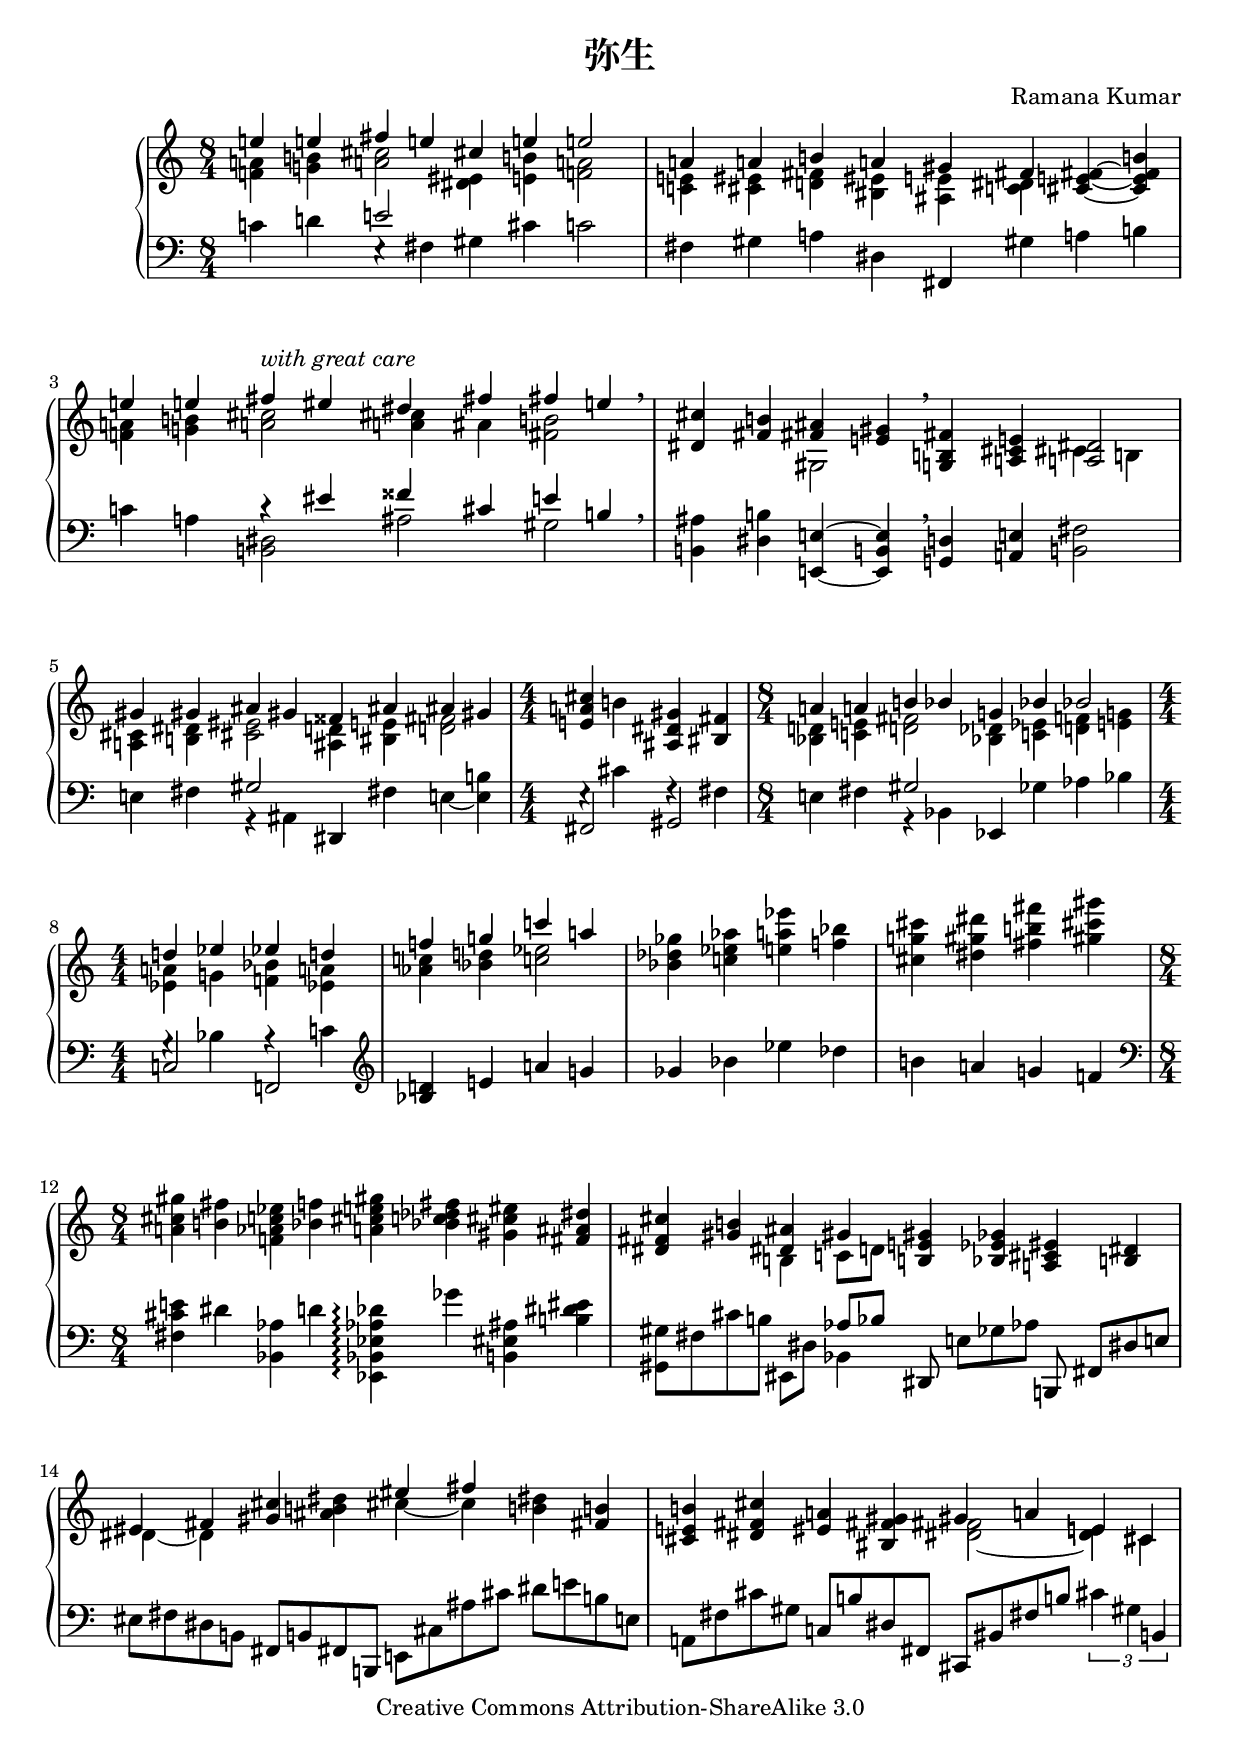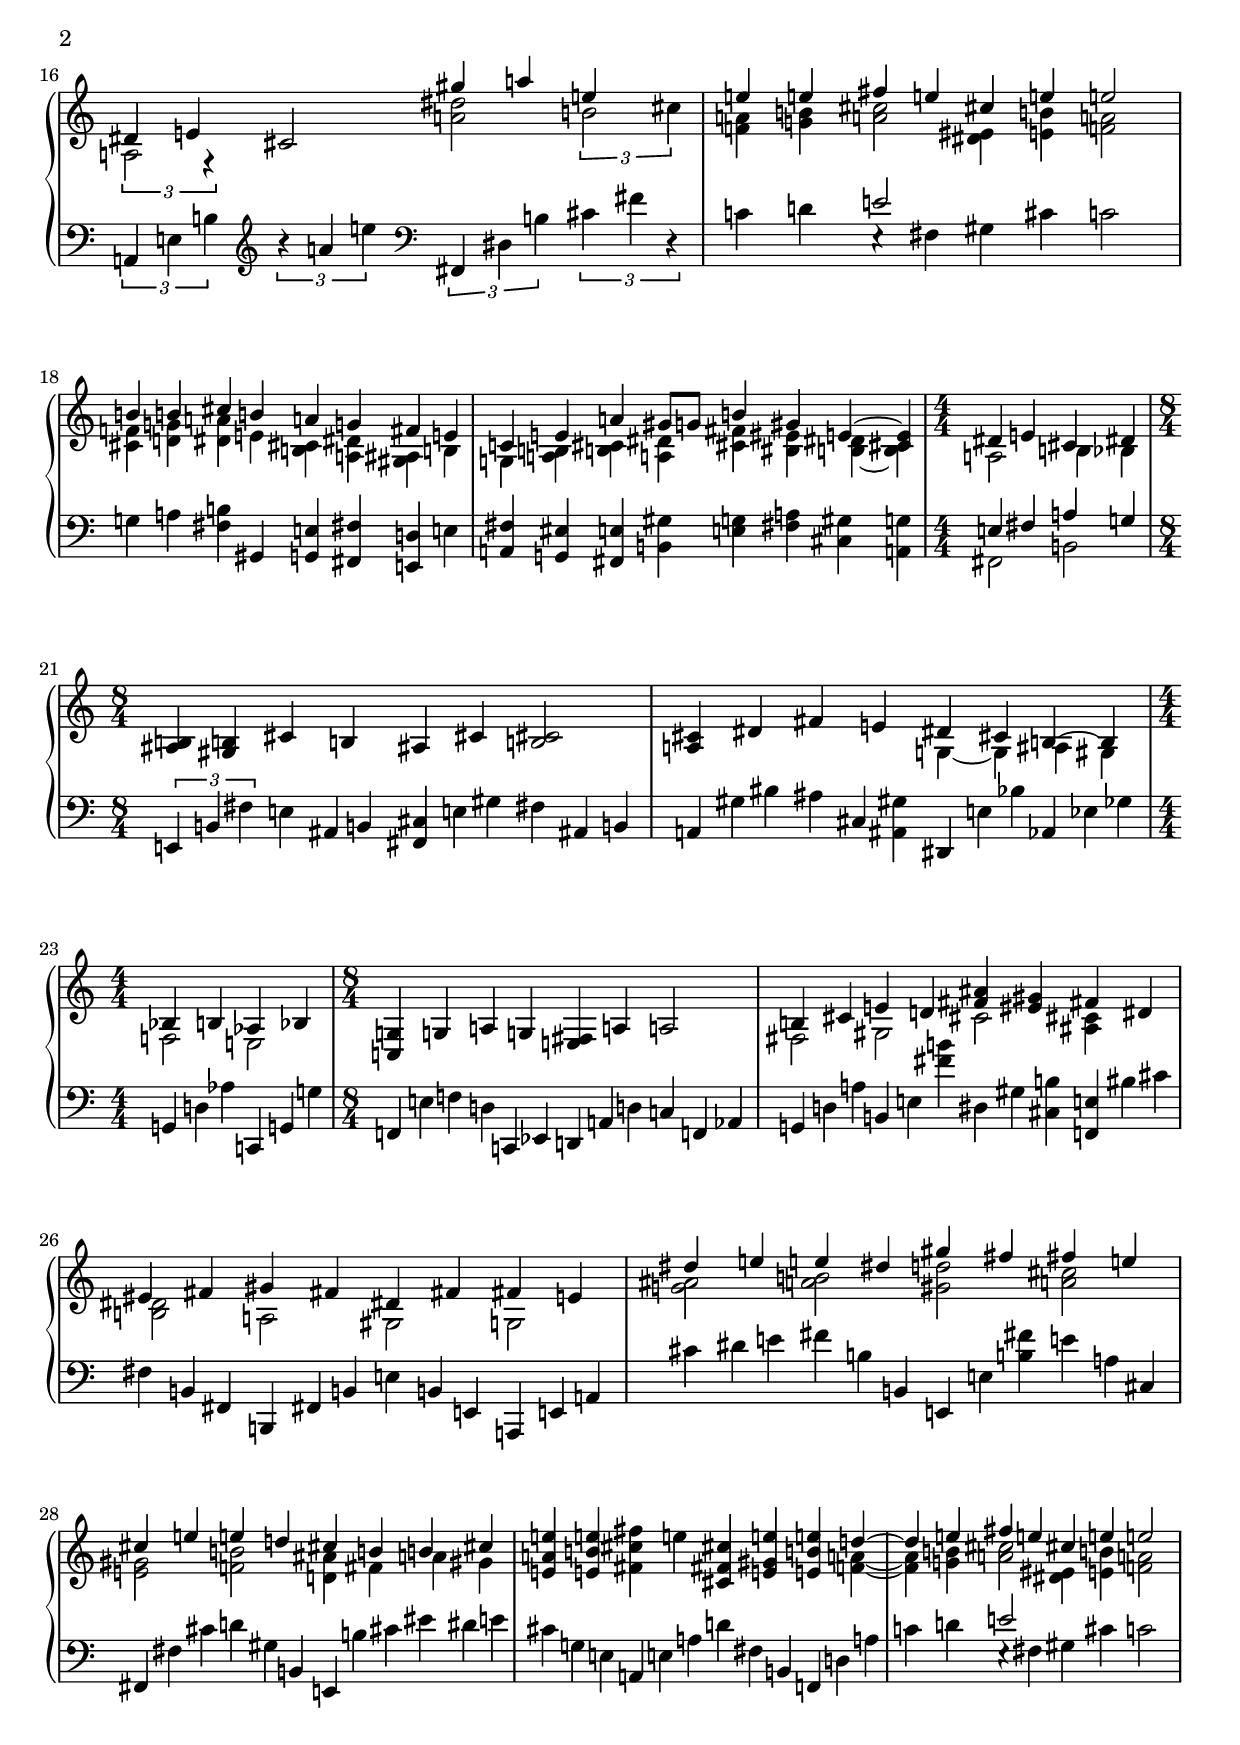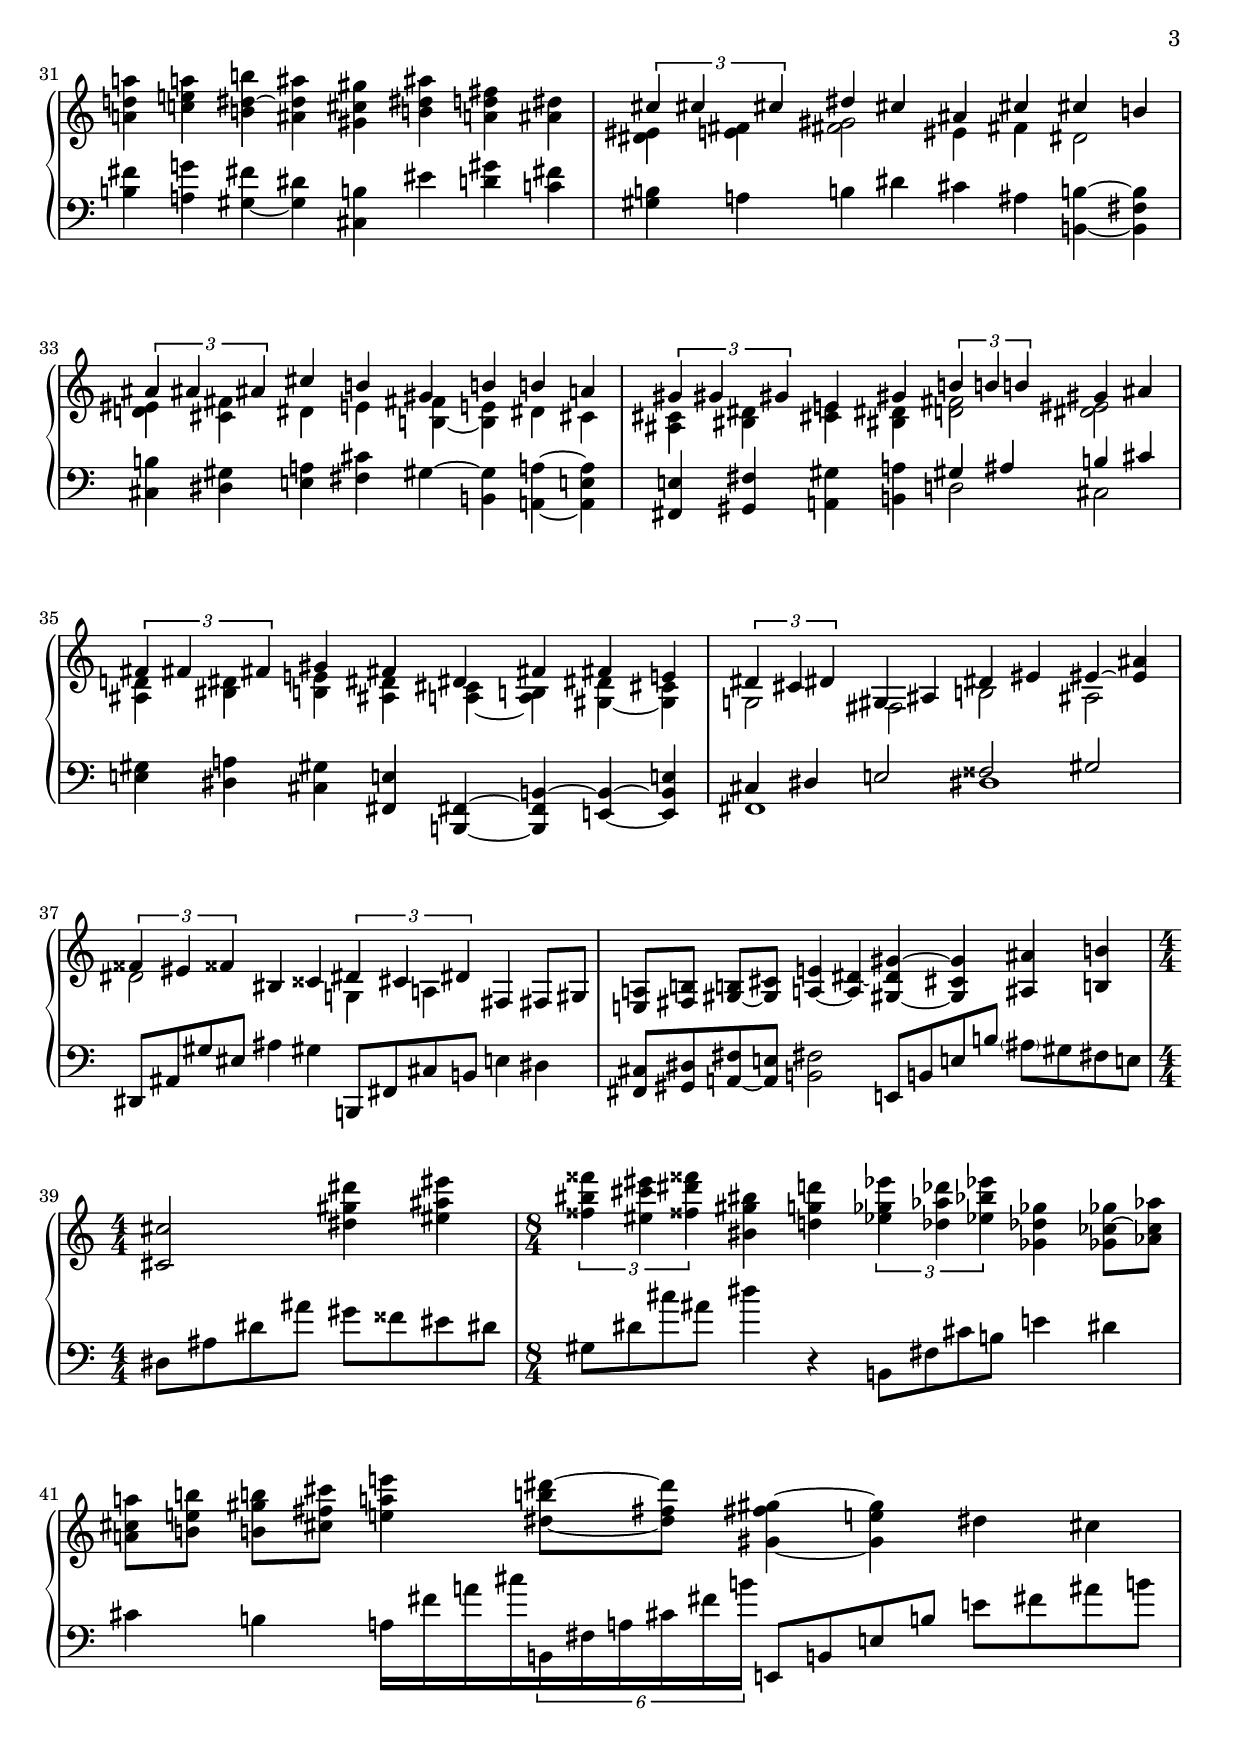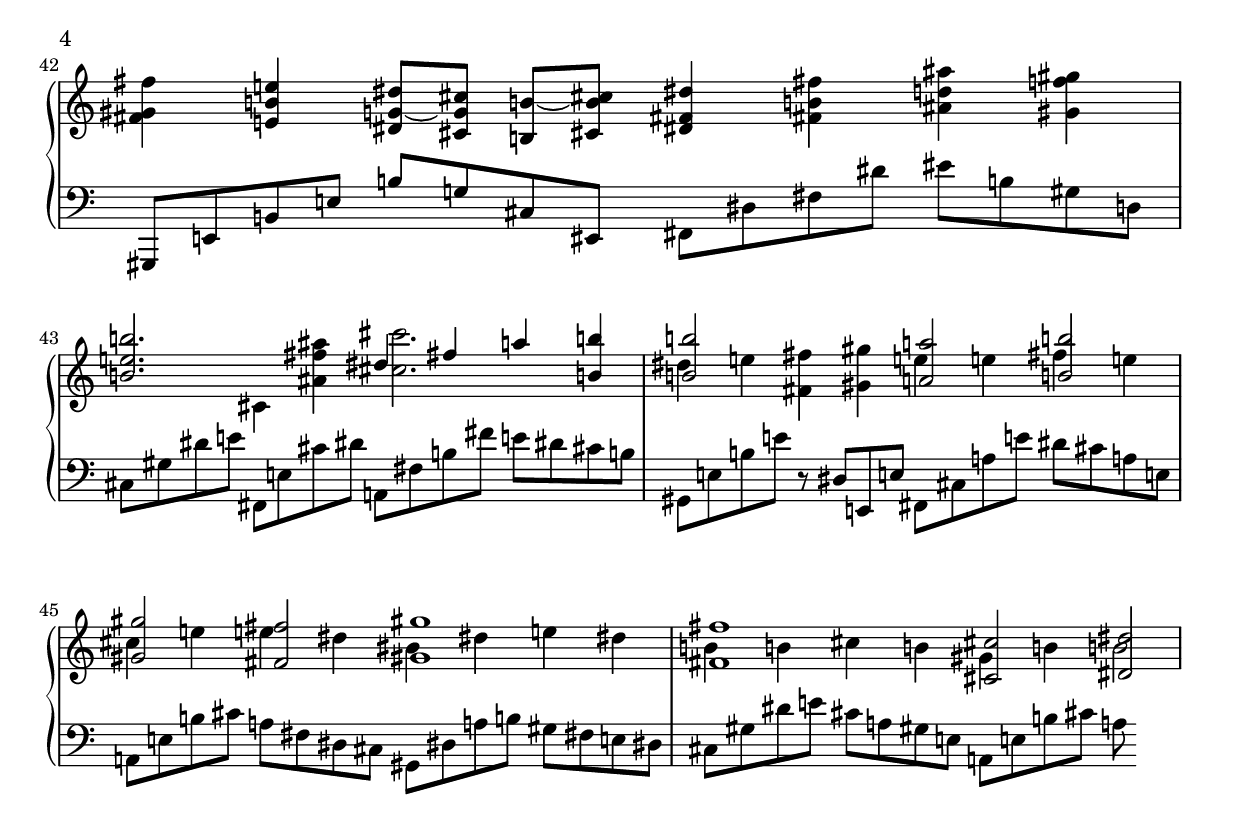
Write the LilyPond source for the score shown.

\version "2.16.0"

\header {
  title = "弥生"
  composer = "Ramana Kumar"
  date = "2012"
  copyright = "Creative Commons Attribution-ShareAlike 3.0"
}

#(ly:set-option 'point-and-click #f)

\score {
  \new PianoStaff <<
    \new Staff {
      \accidentalStyle #'PianoStaff "dodecaphonic"
      \override PianoStaff.TimeSignature #'style = #'numbered
      \clef treble

      \time 8/4
      << { e''4 e'' fis'' e'' cis'' e'' e''2 }
      \\ { <f' a'>4 <g' b'> <a' cis''>2 <dis' eis'>4 <e' b'> <f' a'>2 } >>
      |

      << { a'4 a' b' a' gis' fis' }
      \\ { <c' e'>4 <cis' eis'> <d' fis'> <bis eis'> <ais e'> <c' dis'> } >>
      <cis' e' fis'>4 ~ <cis' e' fis' b'>
      |

      << {
        e''4 e'' fis'' -\markup{\italic "with great care"} eis''
        dis'' fis'' fis'' e''
      } \\ {
        <f' a'>4 <g' b'> <a' cis''>2 <a' cis''>4 ais' <fis' b'>2
      } >> \breathe
      |

      <dis' cis''>4 <fis' b'>
      << { <fis' ais'>4 <e' gis'> } \\ gis2 >> \breathe
      <g b fis'>4 <a cis' e'> << <a dis'>2 \\ { cis'4 b } >>
      |

      << { gis'4 gis' ais' gis' fisis' ais' ais' gis' }
      \\ { <a cis'>4 <b dis'> <cis' eis'>2 <ais d'>4 <bis e'> <d' fis'>2 } >>
      |

      \time 4/4
      <e' a' cis''>4 b' <ais dis' gis'> <bis fis'>
      |

      \time 8/4
      << { a'4 a' b' bes' g' bes' bes'2 }
      \\ {
        <bes d'>4 <c' e'> <d' fis'>2
        <bes des'>4 <c' ees'> <d' f'> <e' g'>
      } >>
      |

      \time 4/4
      << { d''4 ees'' ees'' d'' }
      \\ { <ees' a'>4 g' <f' bes'> <ees' a'> } >>
      |

      << { f''4 g'' c''' a'' }
      \\ { <aes' c''>4 <bes' d''> <c'' ees''>2 } >>
      |

      <bes' des'' ges''>4 <c'' ees'' aes''> <e'' a'' ees'''> <f'' bes''>
      |

      <cis'' g'' cis'''> <dis'' gis'' dis'''>
      <fis'' b'' fis'''> <gis'' cis''' gis'''>
      |

      \time 8/4
      <a' cis'' gis''> <b' fis''> <f' aes' c'' ees''> <bes' f''>
      <a' cis'' e'' gis''> <bes' c'' des'' fis''>
      <gis' cis'' eis''> <fis' ais' dis''>
      |

      <dis' fis' cis''> <gis' b'> << { <dis' ais'> gis' } \\ { b c'8 d' } >>
      <b e' gis'>4 <bes ees' ges'> <a cis' eis'> <b dis'>
      |

      << { eis' fis' } \\ { dis' ~ dis' } >> <gis' cis''>
      <ais' b' dis''>
      << { eis'' fis'' } \\ { cis'' ~ cis'' } >>
      <b' dis''> <fis' b'>
      |

      <cis' e' b'> <dis' fis' cis''> <eis' a'> <bis fis' gis'>
      << { gis' a' e' cis' } \\ { <dis' fis'>2 ~ <dis' e'>4 cis' } >>
      |

      << { dis'4 e' cis'2 } \\ { \times 2/3 { a2 r4 } } >>
      << { gis'' a'' e'' } \\ { <a' dis''>2 \times 2/3 { b'2 cis''4 } } >>
      |

      << { e''4 e'' fis'' e'' cis'' e'' e''2 }
      \\ { <f' a'>4 <g' b'> <a' cis''>2 <dis' eis'>4 <e' b'> <f' a'>2 } >>
      |

      << { b'4 b' cis'' b' a' g' fis' e' }
      \\ {
        <cis' f'> <d' g'> <dis' a'> e'
        <b cis'> <a dis'> <gis ais> b
      } >>
      |

      << { c' e' a' gis'8 g' b'4 gis' e' ~ <cis' e'> }
      \\ {
        g <a b> <b cis'> <a dis'>
        <cis' fis'> <bis eis'> <b dis'> ~ <b cis'>
      } >>
      |

      \time 4/4
      << { dis'4 e' cis' dis' }
      \\ { a2 b4 bes } >>
      |

      \time 8/4
      <ais b>4 <gis b> cis' b ais cis' <b cis'>2
      |

      <a cis'>4 dis' fis' e'
      << { dis' cis' b ~ b }
      \\ { g4 ~ g ais gis } >>
      |

      \time 4/4
      << { bes b aes bes }
      \\ { f2 e } >>
      |

      \time 8/4
      <c g>4 g a g <e fis> a a2
      |

      << { b4 cis' e' d' <fis' ais'> <eis' gis'> fis' dis' }
      \\ { fis2 gis cis' <ais cis'>4 s } >>
      |

      << { eis'4 fis' gis' fis' dis' fis' fis' e' }
      \\ { <b dis'>2 a gis g } >>
      |

      << { dis''4 e'' e'' dis'' gis'' fis'' fis'' e'' }
      \\ { <g' ais'>2 <a' b'> <gis' d''> <a' cis''> } >>
      |

      << { cis''4 e'' e'' d'' cis'' b' b' cis'' }
      \\ { <e' gis'>2 <f' b'> <ais' d'>4 fis' a' gis' } >>
      |

      <e' a' e''>4 <e' b' e''> <fis' cis'' fis''> e''
      <cis' fis' cis''> <e' gis' e''> <e' b' e''>
      << { d'' ~ } \\ { <f' a'> ~ } >>
      |

      << { d''4 e'' fis'' e'' cis'' e'' e''2 }
      \\ { <f' a'>4 <g' b'> <a' cis''>2 <dis' eis'>4 <e' b'> <f' a'>2 } >>
      |

      <a' d'' a''>4 <c'' e'' a''> <b' dis'' b''> ~ <ais' dis'' ais''>
      <gis' cis'' gis''> <b' dis'' ais''> <a' d'' fis''> <ais' dis''> % <b' dis''>
      |

      << { \times 2/3 { cis''4 cis'' cis'' } dis'' cis'' ais' cis'' cis'' b' }
      \\ { <dis' eis'> <e' fis'> <fis' gis'>2 eis'4 fis' dis'2 } >>
      |

      << { \times 2/3 { ais'4 ais' ais' } cis'' b' gis' b' b' a' }
      \\ { <d' eis'> <cis' fis'> dis' e' <b fis'> ~ <b e'> dis' cis' } >>
      |

      << {
        \times 2/3 { gis'4 gis' gis' } e' gis'
        \times 2/3 { b' b' b' } gis' ais'
      } \\ {
        <ais cis'>4 <bis dis'> <cis' e'> <bis dis'>
        <d' fis'>2 <dis' eis'>
      } >>
      |

      << { \times 2/3 { fis'4 fis' fis' } gis' fis' dis' fis' fis' e' }
      \\ {
        <ais d'>4 <bis dis'> <b e'> <ais dis'>
        <a cis'> ~ <a b> <gis dis'> ~ <gis cis'>
      } >>
      |

      << { \times 2/3 { dis'4 cis' dis' } gis ais dis' eis' eis' ~ <eis' ais'> }
        \\ { g2 fis b ais } >>
      |

      << { \times 2/3 { fisis'4 eis' fisis' } } \\ dis'2 >> bis4 cisis'
      << { \times 2/3 { dis'4 cis' dis' } } \\ { g4 a } >> fis4 fis8 gis
      |

      <e a>8 <fis b> <gis b> ~ <gis cis'> <a e'>4 ~ <a dis'> ~
      <gis dis' gis'> ~ <gis cis' gis'> <ais ais'> <b b'>
      |

      \time 4/4
      <cis' cis''>2 <dis'' gis'' dis'''>4 <eis'' ais'' eis'''>
      |

      \time 8/4
      \times 2/3 { <fisis'' bis'' fisis'''> <eis'' cis''' eis'''> <fisis'' dis''' fisis'''> }
      <bis' gis'' bis''> <d'' g'' d'''>
      \times 2/3 { <ees'' ges'' ees'''> <des'' aes'' des'''> <ees'' bes'' ees'''> }
      <ges' des'' ges''> <ges' ces'' ges''>8 ~ <aes' ces'' aes''>
      |

      <a' cis'' a''> <b' e'' b''> <b' gis'' b''> <cis'' fis'' cis'''>
      <e'' a'' e'''>4 <dis'' b'' dis'''>8 ~ <dis'' fis'' dis'''>
      <gis' fis'' gis''>4 ~ <gis' e'' gis''> dis'' cis''
      |

      <fis' gis' fis''> <e' b' e''>
      <dis' g' dis''>8 ~ <cis' g' cis''> <b b'> ~ <cis' b' cis''>
      <dis' fis' dis''>4 <fis' b' fis''> <ais' d'' ais''> <gis' f'' gis''>
      |

      << { <b' e'' b''>2. } \\ { s2 cis'4 } >> <ais' fis'' ais''>4
      << { dis''4 fis'' a'' <b' b''> } \\ { <cis'' cis'''>2. } >>
      |

      << { <b' b''>2 } \\ { dis''4 e'' <fis' fis''> <gis' gis''> } >>
      << { <a' a''>2 <b' b''> <gis' gis''> <fis' fis''> <gis' gis''>1 }
      \\ { e''4 e'' fis'' e'' cis'' e'' e''  dis'' bis' dis'' e'' dis'' } >>
      |

      << { <fis' fis''>1 <cis' cis''>2 <dis' dis''> } \\ { b'4 b' cis'' b'4 gis' b' b'2 } >>

    }
    \new Staff {
      \clef bass

      c'4 d' << e'2 \\ { e4\rest fis } >> gis cis' c'2
      |

      fis4 gis a dis fis, gis a b
      |

      c'4 a << { r4 eis' fisis' cis' e' b } \\ { <b, dis>2 ais gis } >> \breathe
      |

      <b, ais>4 <dis b> <e, e> ~ <e, b, e> \breathe <g, d>4 <a, e> <b, fis>2
      |

      e4 fis << gis2 \\ { r4 ais, } >> dis, fis e ~ <e b>
      |

      << { fis,2 gis, } \\ { e4\rest cis' f\rest fis } >>
      |

      e4 fis << gis2 \\ { r4 bes, } >> ees, ges aes bes
      |

      << { c2 f, } \\ { g4\rest bes a\rest c' } >>
      |

      \clef treble
      <bes d'>4 e' a' g'
      |

      ges' bes' ees'' des''
      |

      b' a' g' f'
      |

      \clef bass
      <fis cis' e'>4 dis' <bes, aes> d'
      <ees, bes, ees aes des'>\arpeggio ges' <b, eis ais> <b dis' eis'>
      |

      \set beatStructure = #'(2 2 2 2)
      <gis, gis>8 fis cis' b << { s4 aes8 bes } \\ { eis, dis bes,4 } >>
      dis,8 e [ ges aes ] b,, fis, [ dis e ]
      |

      eis fis dis b, fis, b, fis, b,, e, cis ais cis' dis' e' b e
      |

      a, fis cis' gis c b dis fis,
      cis, bis, fis b
      \set tupletSpannerDuration = #(ly:make-moment 2 4)
      \times 2/3 { cis'4 gis b, }
      |

      \times 2/3 {
        a, e b \clef treble r a' e'' \clef bass fis, dis b cis' fis' r
      }
      |

      c'4 d' << e'2 \\ { e4\rest fis } >> gis cis' c'2
      |

      g4 a <fis b> gis, <g, e> <fis, fis> <e, d> e
      |

      <a, fis> <g, eis> <fis, e> <b, gis> <e g> <fis a> <cis gis> <a, g>
      |

      << { e4 fis a g } \\ { fis,2 b, } >>
      |

      \times 2/3 { e,4 b, fis } e4*2/3 ais, b,
      <fis, cis> e gis fis ais, b,
      |

      a, gis bis ais cis <ais, gis> dis, e bes aes, ees ges
      |

      g, d aes c, g, g
      |

      f, e f d c, ees, d, a, d c f, aes,
      |

      g, d a b, e <fis' b'> dis gis <cis b> <f, e> bis cis'
      |

      fis b, fis, b,, fis, b, e b, e, a,, e, a,
      |

      cis' dis' e' fis' b b, e, e <b fis'> e' a cis
      |

      fis, fis cis' d' gis b, e, b cis' eis' dis' e'
      |

      cis' g e a, e a d' fis b, f, d a
      |

      c'4 d' << e'2 \\ { e4\rest fis } >> gis cis' c'2
      |

      <b fis'>4 <a g'> <gis fis'> ~ <gis dis'>
      <cis b> eis' <d' gis'> <c' fis'> % <dis' fis'>
      |

      <gis b> % gis
      a b dis' cis' ais <b, b> ~ <b, fis b>
      |

      <cis b> <dis gis> <e a> <fis cis'> gis ~ <b, gis> <a, a> ~ <a, e a>
      |

      <fis, e> <gis, fis> <a, gis> <b, a>
      << { gis4 ais b cis' } \\ { d2 cis } >>
      |

      <e gis>4 <dis a> <cis gis> <fis, e>
      <b,, fis,> ~ <b,, fis, b,> ~ <e, b,> ~ <e, b, e>
      |

      << { cis4 dis e2 fisis gis } \\ { fis,1 dis } >>
      |

      dis,8 ais, gis eis ais4 gis b,,8 fis, cis b, e4 dis
      |

      <fis, cis>8 <gis, dis> <a, fis> ~ <a, e> <b, fis>2
      e,8 b, e b \parenthesize ais gis fis e
      |

      dis ais dis' ais' gis' fisis' eis' dis'
      |

      gis dis' cis'' ais' dis''4 r b,8 fis cis' b e'4 dis'
      |

      cis' b a16 fis' a' cis'' \times 4/6 { b, fis a cis' fis' b' }
      e,8 b, e b e' fis' ais' b'
      |

      gis,,8 e, b, e b g cis eis, fis, dis fis dis' eis' b gis d
      |

      cis gis dis' e' fis, e cis' dis' a, fis b fis' e' dis' cis' b
      |

      gis, e b e' r dis e, e fis, cis a e' dis' cis' a e
      |

      a, e b cis' a fis dis cis gis, dis a b gis fis e dis
      |

      cis gis dis' e' cis' a gis e a, e b cis' a
    }
  >>
}
